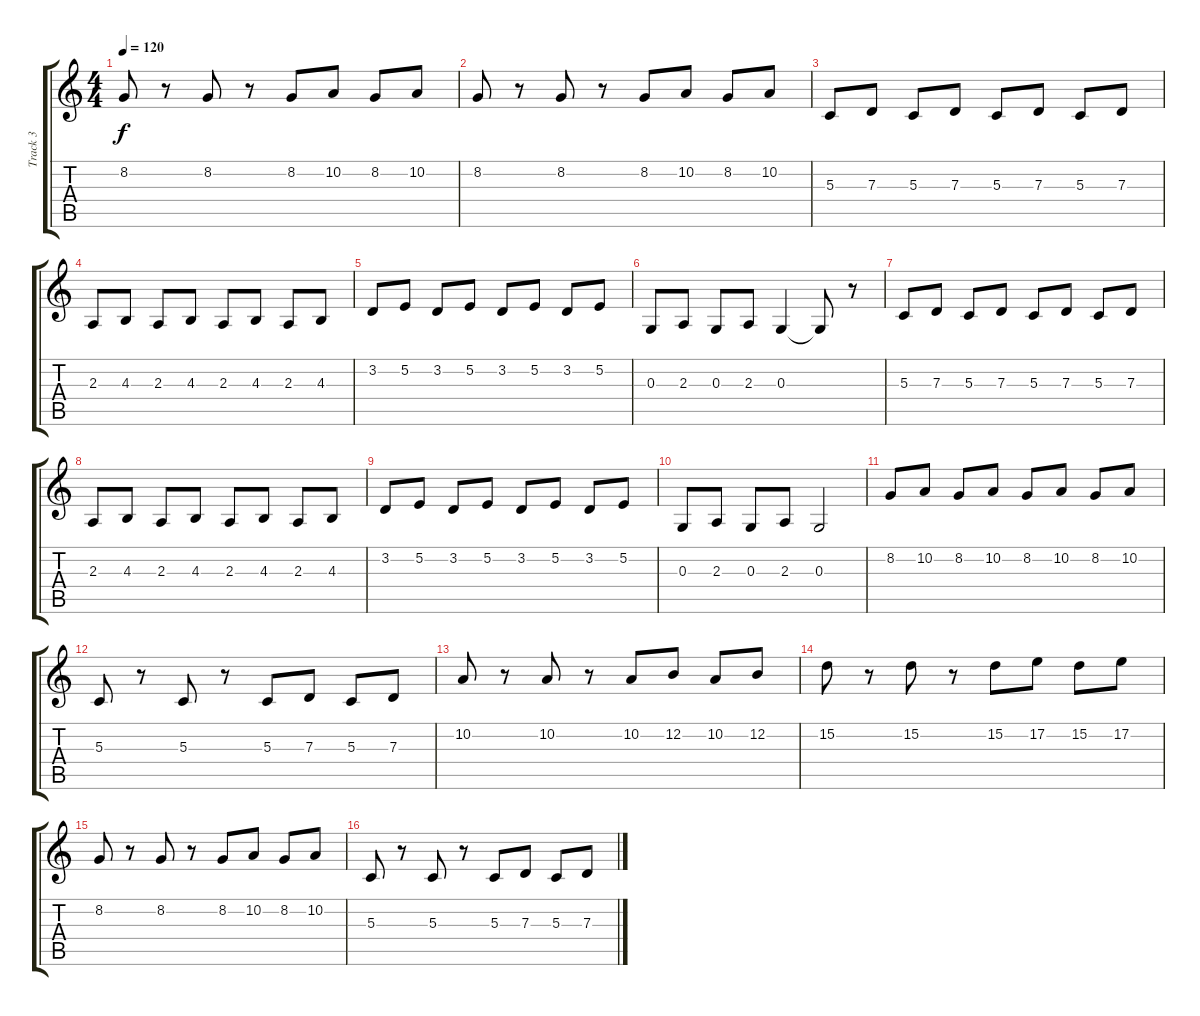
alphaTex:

\track ("Track 3" "Track 3") {instrument steeldrums}
\staff {score tabs}
\tuning (E4 B3 G3 D3 A2 E2) {hide}
\ts (4 4)
\tempo 120
\clef g2
\ks c
8.2.8{dy f} r.8 8.2.8 r.8 8.2.8 10.2.8 8.2.8 10.2.8 |
8.2.8 r.8 8.2.8 r.8 8.2.8 10.2.8 8.2.8 10.2.8 |
5.3.8 7.3.8 5.3.8 7.3.8 5.3.8 7.3.8 5.3.8 7.3.8 |
2.3.8 4.3.8 2.3.8 4.3.8 2.3.8 4.3.8 2.3.8 4.3.8 |
3.2.8 5.2.8 3.2.8 5.2.8 3.2.8 5.2.8 3.2.8 5.2.8 |
0.3.8 2.3.8 0.3.8 2.3.8 0.3.4 0.3{t}.8 r.8 |
5.3.8 7.3.8 5.3.8 7.3.8 5.3.8 7.3.8 5.3.8 7.3.8 |
2.3.8 4.3.8 2.3.8 4.3.8 2.3.8 4.3.8 2.3.8 4.3.8 |
3.2.8 5.2.8 3.2.8 5.2.8 3.2.8 5.2.8 3.2.8 5.2.8 |
0.3.8 2.3.8 0.3.8 2.3.8 0.3.2 |
8.2.8 10.2.8 8.2.8 10.2.8 8.2.8 10.2.8 8.2.8 10.2.8 |
5.3.8 r.8 5.3.8 r.8 5.3.8 7.3.8 5.3.8 7.3.8 |
10.2.8 r.8 10.2.8 r.8 10.2.8 12.2.8 10.2.8 12.2.8 |
15.2.8 r.8 15.2.8 r.8 15.2.8 17.2.8 15.2.8 17.2.8 |
8.2.8 r.8 8.2.8 r.8 8.2.8 10.2.8 8.2.8 10.2.8 |
5.3.8 r.8 5.3.8 r.8 5.3.8 7.3.8 5.3.8 7.3.8
